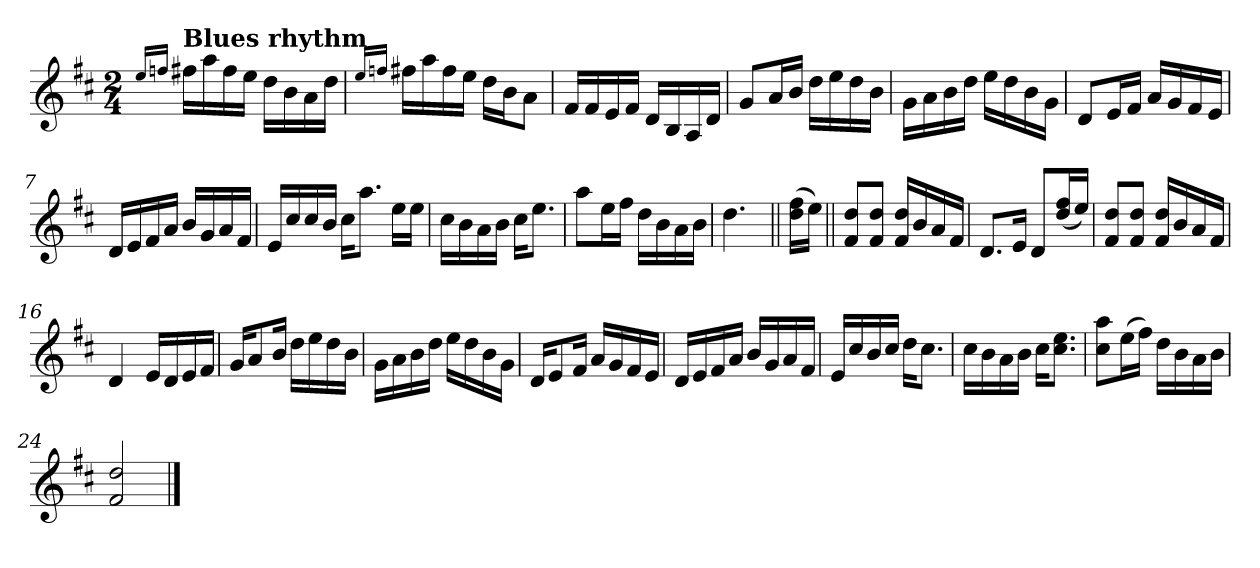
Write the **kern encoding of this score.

**kern
*part1
*staff1
*clefG2
*k[f#c#]
*D:
*M2/4
=1
16qee/LL
16qffn/JJ
!LO:TX:a:B:t=Blues rhythm
16ff#X\LL
16aa\
16ff#\
16ee\JJ
16dd\LL
16b\
16a\
16dd\JJ
=2
16qee/LL
16qffn/JJ
16ff#X\LL
16aa\
16ff#\
16ee\JJ
16dd\LL
16b\J
8a\J
=3
16f#/LL
16f#/
16e/
16f#/JJ
16d/LL
16B/
16A/
16d/JJ
=4
8g/L
16a/L
16b/JJ
16dd\LL
16ee\
16dd\
16b\JJ
=5
16g\LL
16a\
16b\
16dd\JJ
16ee\LL
16dd\
16b\
16g\JJ
!!LO:LB:g=z
=6
8d/L
16e/L
16f#/JJ
16a/LL
16g/
16f#/
16e/JJ
=7
16d/LL
16e/
16f#/
16a/JJ
16b/LL
16g/
16a/
16f#/JJ
=8
16e/LL
16cc#/
16cc#/
16b/JJ
16cc#\KL
8.aa\J
16ee\LL
16ee\JJ
=9
16cc#\LL
16b\
16a\
16b\JJ
16cc#\KL
8.ee\J
=10
8aa\L
16ee\L
16ff#\JJ
16dd\LL
16b\
16a\
16b\JJ
=11
4.dd\
=12||
(>16dd\ 16ff#\LL
16ee\JJ)
=13||
8f#/ 8dd/L
8f#/ 8dd/J
16f#/ 16dd/LL
16b/
16a/
16f#/JJ
!!LO:LB:g=z
=14
8.d/L
16e/Jk
8d/L
(<16dd/ 16ff#/L
16ee/JJ)
=15
8f#/ 8dd/L
8f#/ 8dd/J
16f#/ 16dd/LL
16b/
16a/
16f#/JJ
=16
4d/
16e/LL
16d/
16e/
16f#/JJ
=17
16g/KL
8a/
16b/Jk
16dd\LL
16ee\
16dd\
16b\JJ
=18
16g\LL
16a\
16b\
16dd\JJ
16ee\LL
16dd\
16b\
16g\JJ
=19
16d/KL
8e/
16f#/Jk
16a/LL
16g/
16f#/
16e/JJ
=20
16d/LL
16e/
16f#/
16a/JJ
16b/LL
16g/
16a/
16f#/JJ
!!LO:LB:g=z
=21
16e/LL
16cc#/
16b/
16cc#/JJ
16dd\KL
8.cc#\J
=22
16cc#\LL
16b\
16a\
16b\JJ
16cc#\KL
8.cc#\ 8.ee\J
=23
8cc#\ 8aa\L
(>16ee\L
16ff#\JJ)
16dd\LL
16b\
16a\
16b\JJ
=24
2f#/ 2dd/
==
*-
